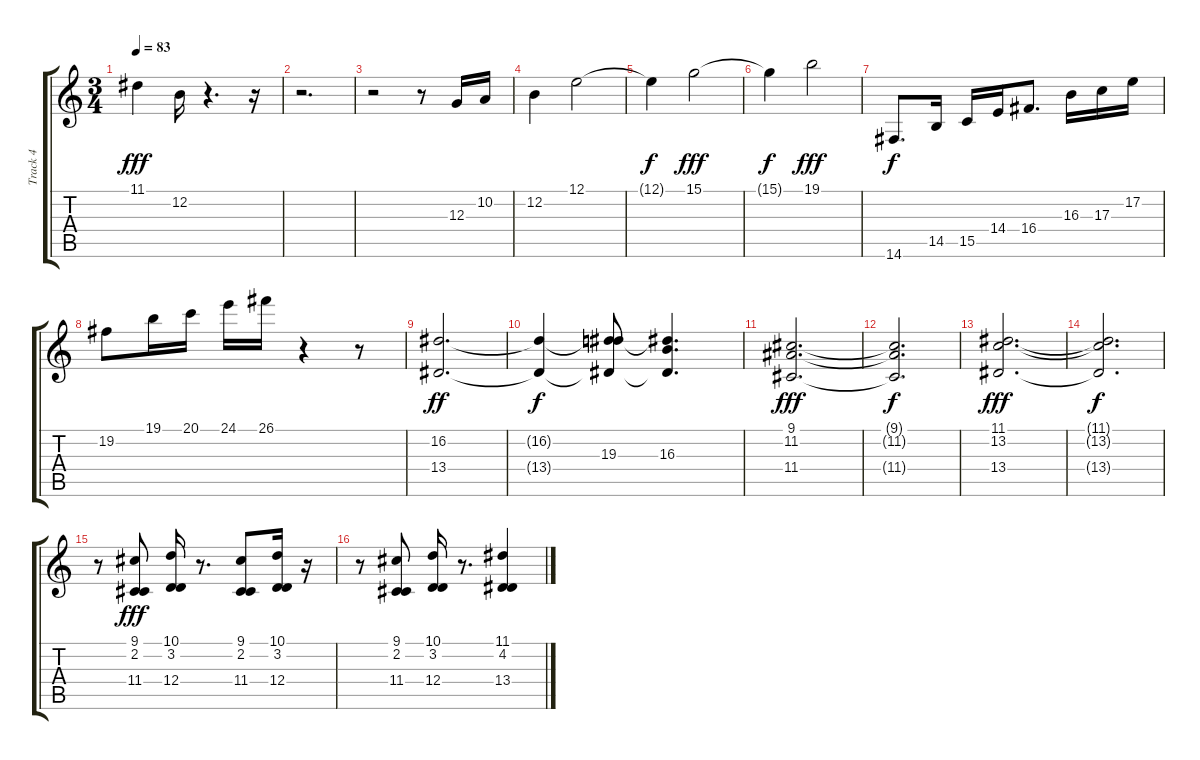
\track ("Track 4" "Track 4") {instrument stringensemble1}
\staff {score tabs}
\tuning (E4 B3 G3 D3 A2 E2) {hide}
\ts (3 4)
\tempo 83
\clef g2
\ks c
11.1.4{dy fff} 12.2.16 r.4{d} r.16 |
r.2{d} |
r.2 r.8 12.3.16 10.2.16 |
12.2.4 12.1.2 |
12.1{t}.4{dy f} 15.1.2{dy fff} |
15.1{t}.4{dy f} 19.1.2{dy fff} |
14.6.8{d dy f instrument oboe} 14.5.16 15.5.16 14.4.16 16.4.8{d} 16.3.16 17.3.16 17.2.16 |
19.2.8 19.1.16 20.1.16 24.1.16 26.1.16 r.4 r.8 |
(16.2 13.4).2{d dy ff instrument stringensemble1} |
(16.2{t} 13.4{t}).4{dy f} (16.2{t} 19.3 13.4{t}).8 (16.2{t} 16.3 13.4{t}).4{d} |
(9.1 11.2 11.4).2{d dy fff} |
(9.1{t} 11.2{t} 11.4{t}).2{d dy f} |
(11.1 13.2 13.4).2{d dy fff} |
(11.1{t} 13.2{t} 13.4{t}).2{d dy f} |
r.8 (9.1 2.2 11.4).8{dy fff} (10.1 3.2 12.4).16 r.8{d} (9.1 2.2 11.4).8 (10.1 3.2 12.4).16 r.16 |
r.8 (9.1 2.2 11.4).8 (10.1 3.2 12.4).16 r.8{d} (11.1 4.2 13.4).4
